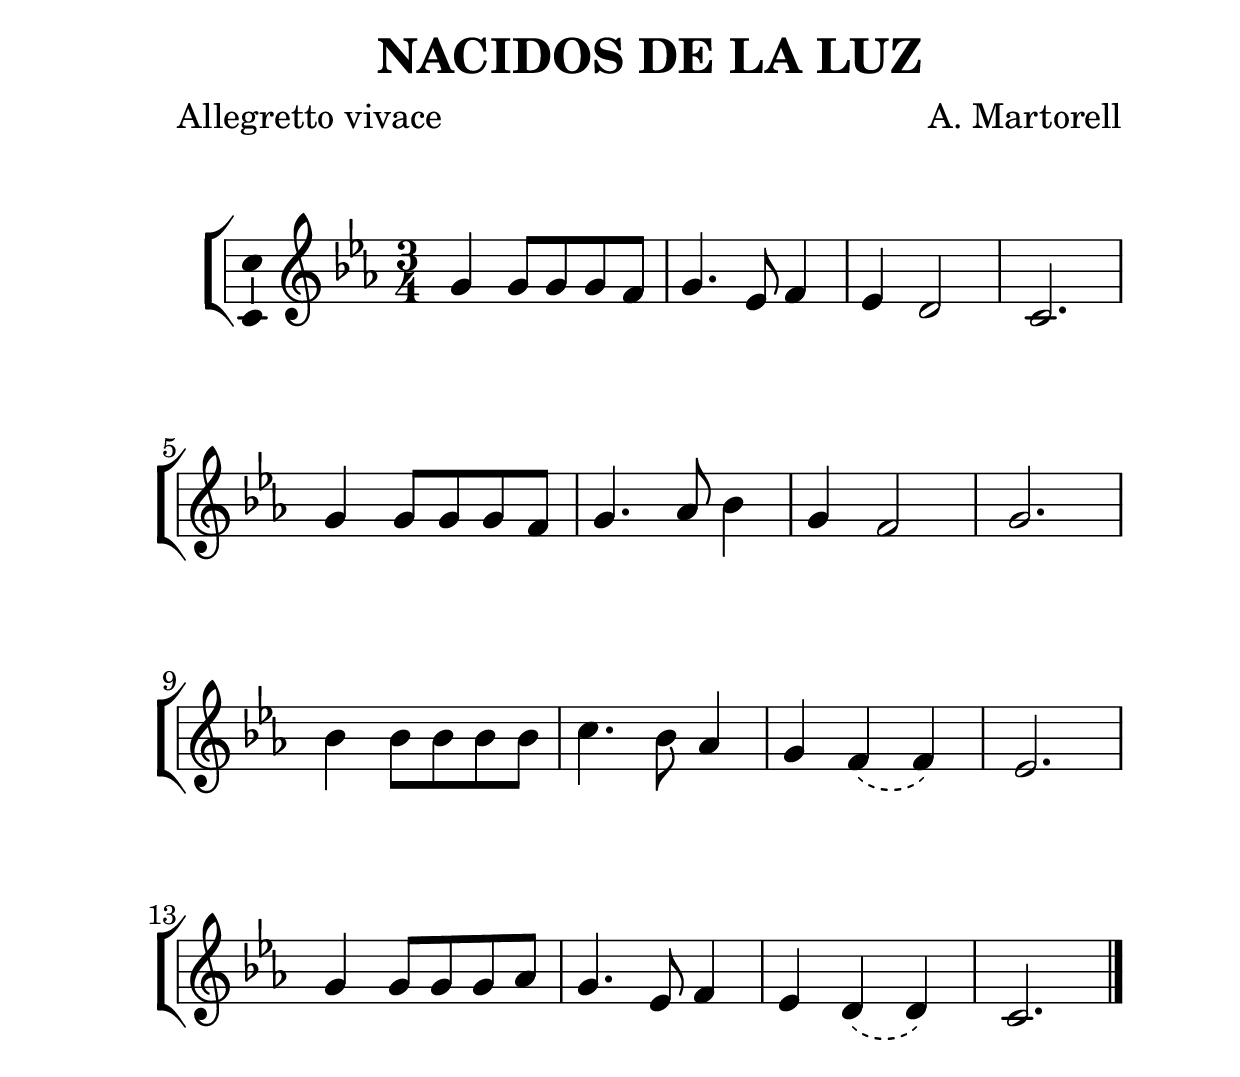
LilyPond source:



%versión de lilypond para la que se ha escrito esta partitura:
\version "2.16.0"

	%Tamaño papel
	#(set-default-paper-size "a4")
	%Tamaño partitura
	#(set-global-staff-size 30)
	%No responde al pulsar sobre una nota
	#(ly:set-option 'point-and-click #f)

%parámetros del encabezamiento:
\header {
	%title = "NACIDOS DE LA LUZ"
	title = \markup{\fontsize #-1 "NACIDOS DE LA LUZ"}
	subtitle = ""
	composer = "A. Martorell"
	poet = "Allegretto vivace"
	meter = ""
	arranger = ""
%	tagline="Monasterio de la Madre de Dios. Buenafuente del Sistal."
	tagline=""
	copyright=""
	}

%parámetros asociados al papel:
\paper  {
	oddHeaderMarkup = \markup {\fill-line { \on-the-fly #not-first-page \fromproperty #'header:title \on-the-fly #not-first-page \fromproperty #'header:composer }}
	evenHeaderMarkup = \markup {\fill-line { \fromproperty #'header:composer \fromproperty #'header:title }}
	#(set-paper-size "a4")
	print-page-number = ##f
	first-page-number = 1
	print-first-page-number = ##f
%	head-separation = 3.0 \cm
	top-margin = 2.0 \cm
	bottom-margin = 0.0\cm
%%%	bottom-margin = -2.0\cm
	left-margin = 3.0 \cm
	line-width = 16.0 \cm
	indent = 8\mm
	interscoreline = 2.\mm
	between-system-space = 15\mm
%	para que las partituras no llenen la hoja:
	ragged-bottom = ##t
%	idem para la última hoja:
	ragged-last-bottom = ##f
%	para que las partituras llenen el ancho del papel:
	ragged-last = ##f
	after-title-space = 2.5 \cm
%page-count=1
%system-count=5

	%Flexible Vertical Spacing
%	markup-markup-spacing =
%	#'((basic-distance . 15) (minimum-distance . 15) (padding . 3))
	markup-system-spacing =
	#'((basic-distance . 15) (minimum-distance . 15) (padding . 3))
	system-system-spacing =
	#'((basic-distance . 15) (minimum-distance . 15) (padding . 3))
	score-system-spacing =
	#'((basic-distance . 15) (minimum-distance . 15) (padding . 5))
%	top-system-spacing = % header
%	#'((basic-distance . 8) (minimum-distance . 0) (padding . 0))
%	top-markup-spacing =
%	#'((basic-distance . 20) (minimum-distance . 20) (padding . 0))
	last-bottom-spacing = % footer
	#'((basic-distance . 5) (minimum-distance . 5) (padding . 0))
%	score-markup-spacing =
%	#'((basic-distance . 16) (minimum-distance . 13) (padding . 0))

	}


%para incluir divisiones gregorianas
%\include "gregorian.ly"
%Ojo. Incluir este fichero implica desactivar la sentencia ragged-last = ##f
%Es decir, deja de justificar las partituras a la derecha


%parámetros que afectan a toda la partitura:
global =  {
	%clave de sol (G):
	\clef G
	%armadura:
%%%	\transpose a b
	\key ees \major
	\tempo 4=75
	\set Score.tempoHideNote = ##t
	}


melodia =
%%%	\transpose a b
{
	\relative c'' {
\time 3/4

\phrasingSlurDashed

g4 g8 g g f
g4. ees8 f4
ees4 d2
c2.

g'4 g8 g g f
g4. aes8 bes4
g4 f2
g2.

bes4 bes8 bes bes bes
c4. bes8 aes4
g4 f \(f\)
ees2.

g4 g8 g g aes
g4. ees8 f4
ees4 d \(d\)
c2.

\bar "|."
}
}


texto = \lyricmode {
\set stanza =#"1. " Na -- ci -- dos de la luz Hi -- jos del dí -- a.
Va -- mos ha -- cia~el Se -- ñor de la ma -- ña -- na.
Su cla -- ri -- dad di -- si -- pa nues -- tras som -- _ bras
y lle -- na~el co -- ra -- zón de re -- go -- ci -- _ jo.
	}

textodos = \lyricmode {
\set stanza =#"2. " Que nues -- tro Dios el Pa -- dre de la Glo -- ria
lim -- pie la~os -- cu -- ri -- dad de nues -- tros o -- jos
y nos re -- ve -- le~al fin cuál es la~he -- ren -- _ cia
que nos le -- gó~en el Hi -- jo Pri -- mo -- gé -- ni -- to.
	}

textotres = \lyricmode {
\set stanza =#"3. " Ho -- nor y glo -- ria~a Dios, Pa -- dre ce -- les -- te,
por me -- dio de su Hi -- jo Je -- su -- cris -- to
y~el don de to -- da luz el San -- to~Es -- pí -- ri -- tu
que vi -- ve por los si -- glos de los si -- _ glos.
	}


vozStaff = \context Voice = vozStaff
\with {\consists "Ambitus_engraver"}
<<
	\set Staff.instrumentName = ""
	\set Staff.shortInstrumentName = ""
	\set Staff.midiInstrument = #"acoustic grand"
	\set Staff.midiMinimumVolume = #0.7
	\set Staff.midiMaximumVolume = #0.9
	\global
	\melodia
	>>


textoStaff = \context Lyrics = textoStaff <<
%	\set vocalName =#"1. "
	\set shortVocalName =#"1. "
	\lyricsto vozStaff \texto
	>>

textodosStaff = \context Lyrics = textodosStaff <<
%	\set vocalName =#"2. "
	\set shortVocalName =#"2. "
	\lyricsto vozStaff \textodos
	>>

textotresStaff = \context Lyrics = textotresStaff <<
%	\set vocalName =#"3. "
	\set shortVocalName =#"3. "
	\lyricsto vozStaff \textotres
	>>


\book {
	\score {
		\context ChoirStaff {
			\override StaffGroup.SystemStartBracket #'collapse-height = #1
			\override Score.SystemStartBar #'collapse-height = #1
			<<
			\vozStaff
			\textoStaff
			\textodosStaff
			\textotresStaff
			>>
		}
		\layout {
	    		\context {
				\Lyrics
				%\override LyricText #'font-size = #2
				}
	   		\context {
				\Score
				%\override StaffSymbol #'staff-space = #(magstep +3)
				\override InstrumentName #'X-offset = #1.5
				\override InstrumentName #'font-series = #'bold
				}
%%%			\context {
%%%				\Staff
%%%				\remove "Time_signature_engraver"
%%%				\override BarLine #'transparent = ##t
%%%				}
			}
		}
	\score {
		\context ChoirStaff {
			\override StaffGroup.SystemStartBracket #'collapse-height = #1
			\override Score.SystemStartBar #'collapse-height = #1
			<<
			\vozStaff
			>>
		}
		\midi {
	  		\context {
	  			\Score
				tempoWholesPerMinute = #(ly:make-moment 70 4)
				}
			}
		}
}


